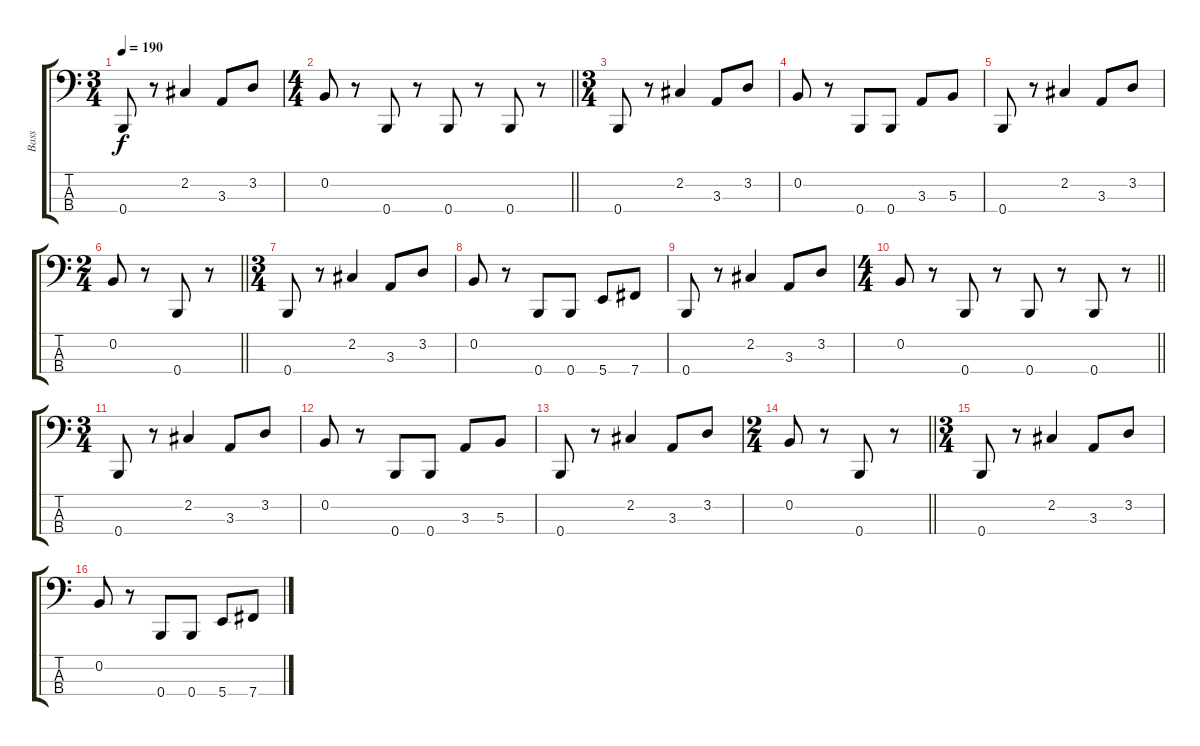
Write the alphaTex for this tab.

\track ("Bass" "Bass") {instrument electricbassfinger}
\staff {score tabs}
\tuning (E2 B1 Gb1 B0) {hide}
\ts (3 4)
\tempo 190
\clef f4
\ks c
0.4.8{dy f} r.8 2.2.4 3.3.8 3.2.8 |
\ts (4 4)
\barLineRight lightlight
0.2.8 r.8 0.4.8 r.8 0.4.8 r.8 0.4.8 r.8 |
\ts (3 4)
0.4.8 r.8 2.2.4 3.3.8 3.2.8 |
0.2.8 r.8 0.4.8 0.4.8 3.3.8 5.3.8 |
0.4.8 r.8 2.2.4 3.3.8 3.2.8 |
\ts (2 4)
\barLineRight lightlight
0.2.8 r.8 0.4.8 r.8 |
\ts (3 4)
0.4.8 r.8 2.2.4 3.3.8 3.2.8 |
0.2.8 r.8 0.4.8 0.4.8 5.4.8 7.4.8 |
0.4.8 r.8 2.2.4 3.3.8 3.2.8 |
\ts (4 4)
\barLineRight lightlight
0.2.8 r.8 0.4.8 r.8 0.4.8 r.8 0.4.8 r.8 |
\ts (3 4)
0.4.8 r.8 2.2.4 3.3.8 3.2.8 |
0.2.8 r.8 0.4.8 0.4.8 3.3.8 5.3.8 |
0.4.8 r.8 2.2.4 3.3.8 3.2.8 |
\ts (2 4)
\barLineRight lightlight
0.2.8 r.8 0.4.8 r.8 |
\ts (3 4)
0.4.8 r.8 2.2.4 3.3.8 3.2.8 |
0.2.8 r.8 0.4.8 0.4.8 5.4.8 7.4.8
